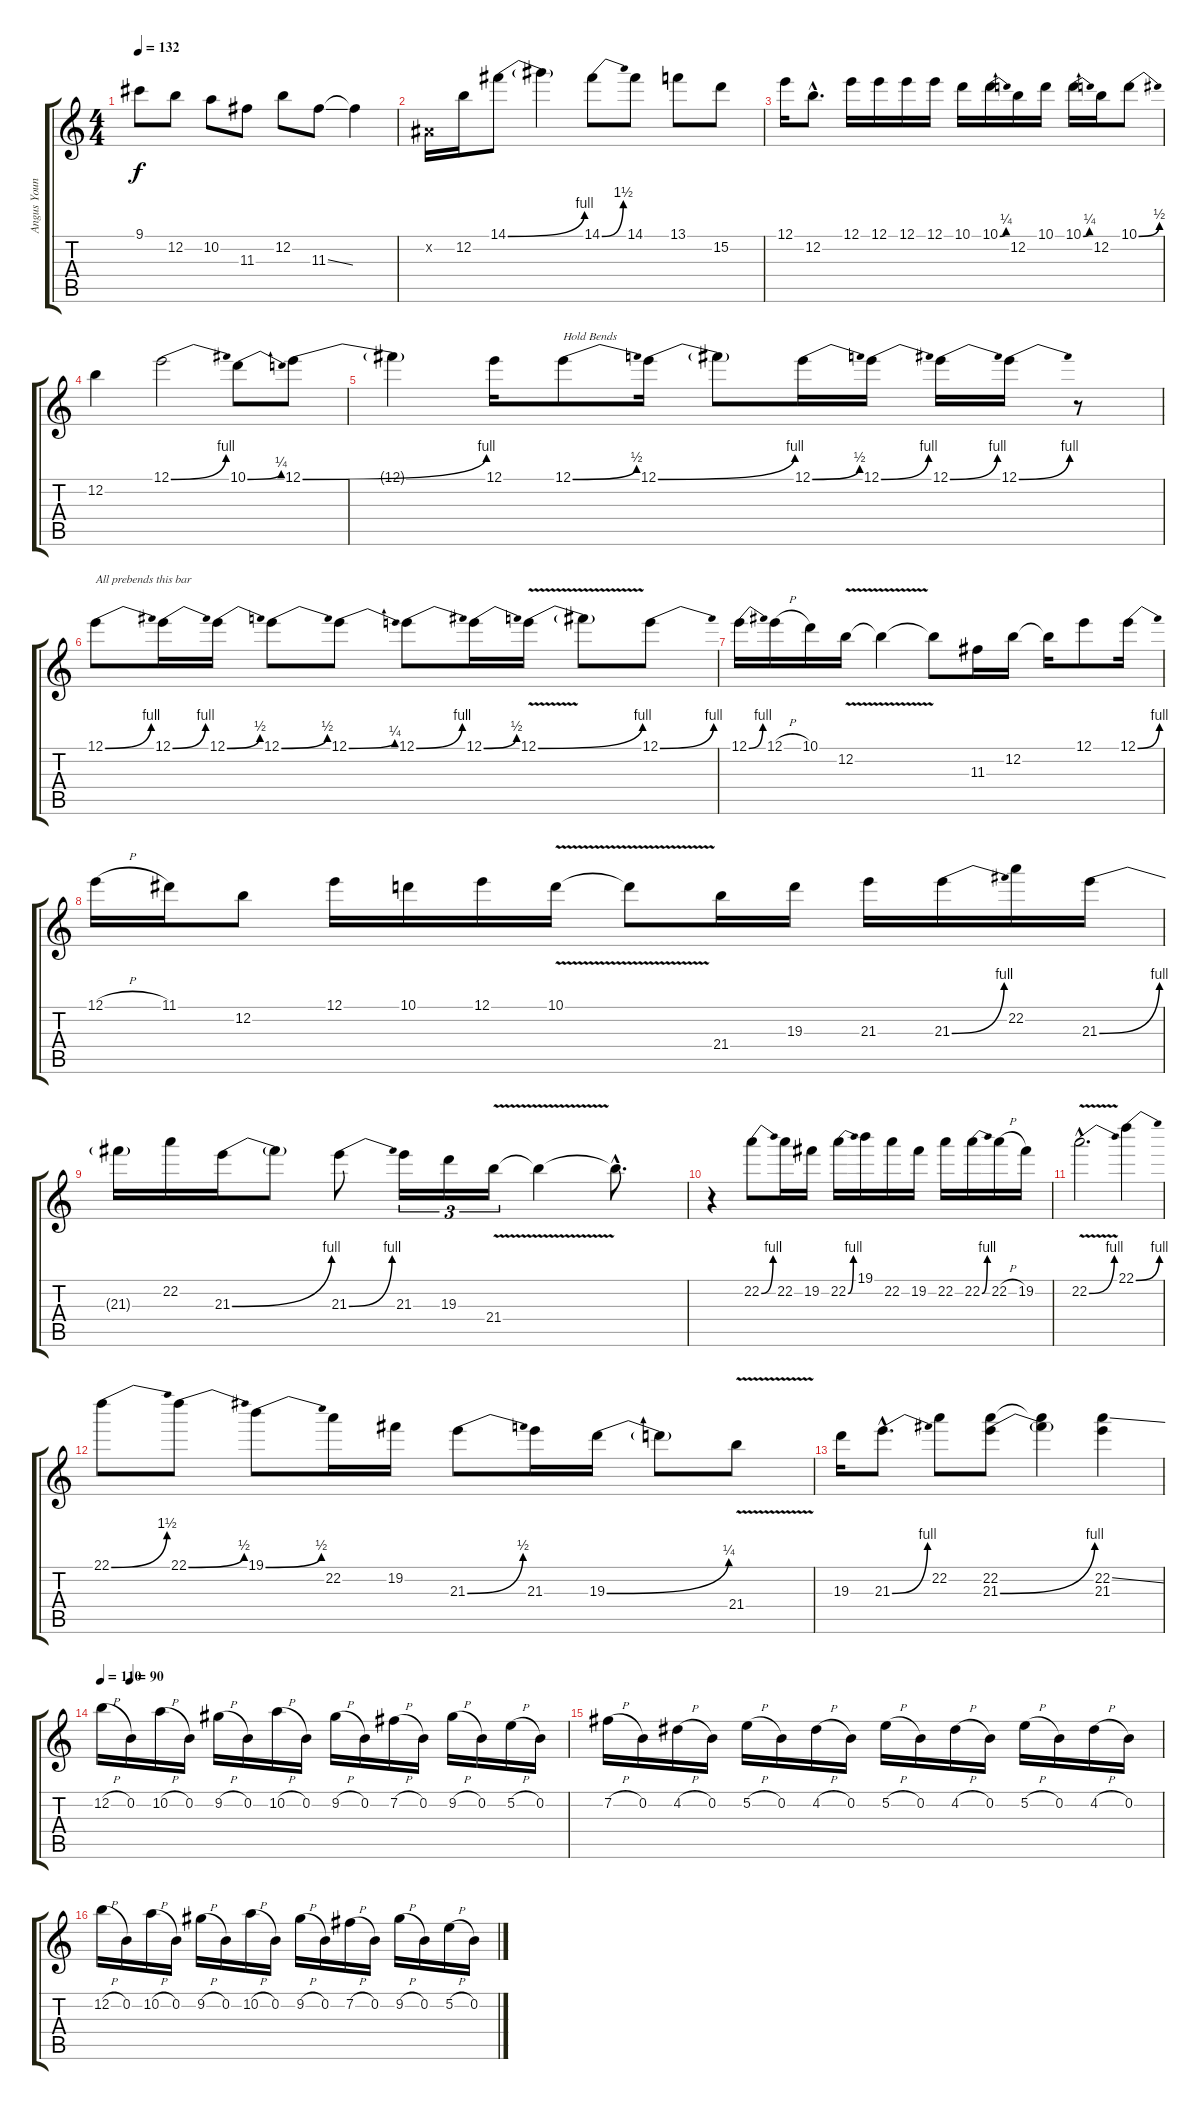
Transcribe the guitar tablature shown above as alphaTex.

\track ("Angus Young" "Angus Youn") {instrument overdrivenguitar}
\staff {score tabs}
\tuning (E4 B3 G3 D3 A2 E2) {hide}
\ts (4 4)
\tempo 132
\clef g2
\ks c
9.1.8{dy f} 12.2.8 10.2.8 11.3.8 12.2.8 11.3{ss}.8 11.3{t}.4 |
-1.2{x}.16 12.2.16 14.1{be (bend 0 0 60 4)}.8 14.1{t}.4 14.1{be (bend 0 0 60 6)}.8 14.1.8 13.1.8 15.2.8 |
12.1.16 12.2{hac}.8{d} 12.1.16 12.1.16 12.1.16 12.1.16 10.1.16 10.1{be (bend 0 0 60 1)}.16 12.2.16 10.1.16 10.1{be (bend 0 0 60 1)}.16 12.2.16 10.1{be (bend 0 0 60 2)}.8 |
12.2.4 12.1{be (bend 0 0 60 4)}.2 10.1{be (bend 0 0 60 1)}.8 12.1{be (bend 0 0 60 4)}.8 |
12.1{t}.4 12.1.16 12.1{be (bend 0 0 60 2)}.8{txt "Hold Bends"} 12.1{be (bend 0 0 60 4)}.16 12.1{t}.8 12.1{be (bend 0 0 60 2)}.16 12.1{be (bend 0 0 60 4)}.16 12.1{be (bend 0 0 60 4)}.16 12.1{be (bend 0 0 60 4)}.16 r.8 |
12.1{be (bend 0 0 60 4)}.8{txt "All prebends this bar"} 12.1{be (bend 0 0 60 4)}.16 12.1{be (bend 0 0 60 2)}.16 12.1{be (bend 0 0 60 2)}.8 12.1{be (bend 0 0 60 1)}.8 12.1{be (bend 0 0 60 4)}.8 12.1{be (bend 0 0 60 2)}.16 12.1{be (bend 0 0 60 4) v}.16 12.1{t}.8 12.1{be (bend 0 0 60 4)}.8 |
12.1{be (bend 0 0 60 4)}.16 12.1{h}.16 10.1.16 12.2{v}.16 12.2{t}.4 12.2{t}.8 11.3.16 12.2.16 12.2{t}.16 12.1.8 12.1{be (bend 0 0 60 4)}.16 |
12.1{h}.16 11.1.16 12.2.8 12.1.16 10.1.16 12.1.16 10.1{v}.16 10.1{t}.8 21.4.16 19.3.16 21.3.16 21.3{be (bend 0 0 60 4)}.16 22.2.16 21.3{be (bend 0 0 60 4)}.16 |
21.3{t}.16 22.2.16 21.3{be (bend 0 0 60 4)}.16 21.3{t}.8 21.3{be (bend 0 0 60 4)}.8 21.3.16{tu (3 2)} 19.3.16{tu (3 2)} 21.4{v}.16{tu (3 2)} 21.4{t}.4 21.4{hac t}.8{d} |
r.4 22.2{be (bend 0 0 60 4)}.8 22.2.16 19.2.16 22.2{be (bend 0 0 60 4)}.16 19.1.16 22.2.16 19.2.16 22.2.16 22.2{be (bend 0 0 60 4)}.16 22.2{h}.16 19.2.16 |
22.2{be (bend 0 0 60 4) v hac}.2{d} 22.1{be (bend 0 0 60 4)}.4 |
22.1{be (bend 0 0 60 6)}.8 22.1{be (bend 0 0 60 2)}.8 19.1{be (bend 0 0 60 2)}.8 22.2.16 19.2.16 21.3{be (bend 0 0 60 2)}.8 21.3.16 19.3{be (bend 0 0 60 1)}.16 19.3{t}.8 21.4{v}.8 |
19.3.16 21.3{be (bend 0 0 60 4) hac}.8{d} 22.2.8 (22.2 21.3{be (bend 0 0 60 4)}).8 (22.2{t} 21.3{t}).4 (22.2{ss} 21.3).4 |
\tempo 110
\tempo (90 0.0625)
12.2{h}.16 0.2.16 10.2{h}.16 0.2.16 9.2{h}.16 0.2.16 10.2{h}.16 0.2.16 9.2{h}.16 0.2.16 7.2{h}.16 0.2.16 9.2{h}.16 0.2.16 5.2{h}.16 0.2.16 |
7.2{h}.16 0.2.16 4.2{h}.16 0.2.16 5.2{h}.16 0.2.16 4.2{h}.16 0.2.16 5.2{h}.16 0.2.16 4.2{h}.16 0.2.16 5.2{h}.16 0.2.16 4.2{h}.16 0.2.16 |
12.2{h}.16 0.2.16 10.2{h}.16 0.2.16 9.2{h}.16 0.2.16 10.2{h}.16 0.2.16 9.2{h}.16 0.2.16 7.2{h}.16 0.2.16 9.2{h}.16 0.2.16 5.2{h}.16 0.2.16
